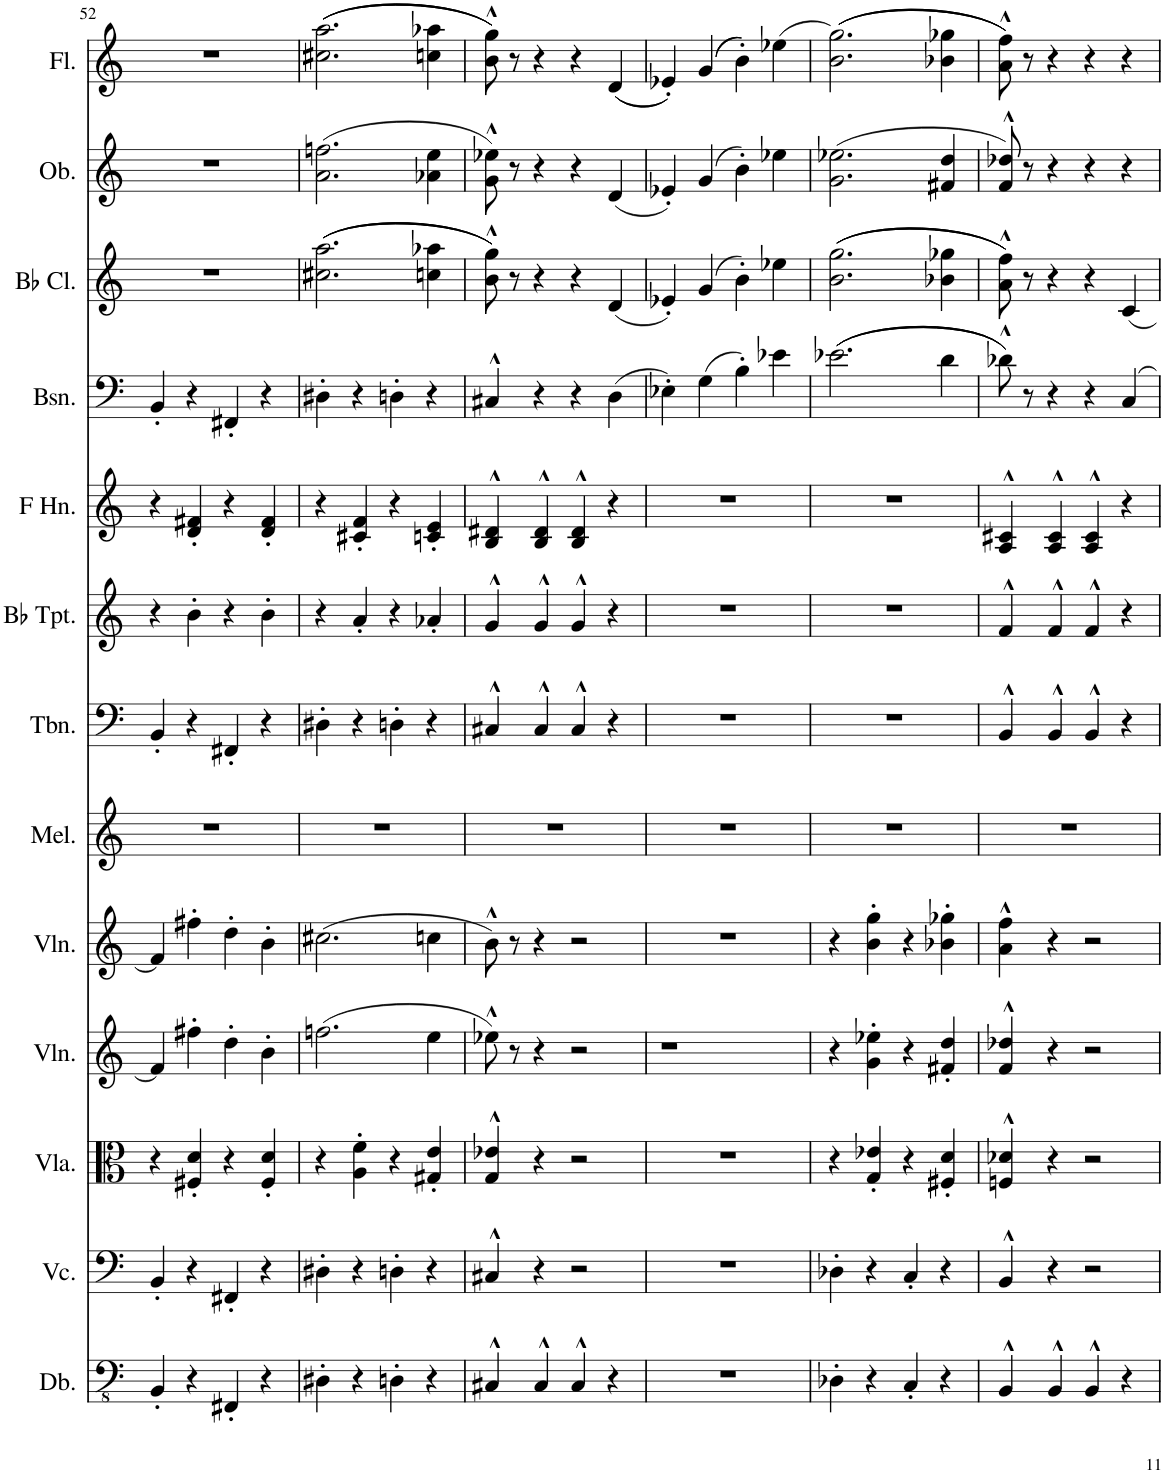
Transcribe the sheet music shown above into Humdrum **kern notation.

**kern	**kern	**kern	**kern	**kern	**kern	**kern	**kern	**kern	**kern	**kern	**kern	**kern
*part13	*part12	*part11	*part10	*part9	*part8	*part7	*part6	*part5	*part4	*part3	*part2	*part1
*staff13	*staff12	*staff11	*staff10	*staff9	*staff8	*staff7	*staff6	*staff5	*staff4	*staff3	*staff2	*staff1
*I"Double Bass	*I"Violoncello	*I"Viola	*I"Violin	*I"Violin	*I"Melodica	*I"Trombone	*I"Bb Trumpet	*I"Horn in F	*I"Bassoon	*I"Bb Clarinet	*I"Oboe	*I"Flute
*I'Db.	*I'Vc.	*I'Vla.	*I'Vln.	*I'Vln.	*I'Mel.	*I'Tbn.	*I'Bb Tpt.	*	*I'Bsn.	*I'Bb Cl.	*I'Ob.	*I'Fl.
!!LO:PB:g=z
*clefFv4	*clefF4	*clefC3	*clefG2	*clefG2	*clefG2	*clefF4	*clefG2	*clefG2	*clefF4	*clefG2	*clefG2	*clefG2
*ITrd7c12	*	*	*	*	*	*	*ITrd1c2	*ITrd4c7	*	*ITrd1c2	*	*
*k[]	*k[]	*k[]	*k[]	*k[]	*k[]	*k[]	*k[]	*k[]	*k[]	*k[]	*k[]	*k[]
*M2/2	*M2/2	*M2/2	*M2/2	*M2/2	*M2/2	*M2/2	*M2/2	*M2/2	*M2/2	*M2/2	*M2/2	*M2/2
*met(c|)	*met(c|)	*met(c|)	*met(c|)	*met(c|)	*met(c|)	*met(c|)	*met(c|)	*met(c|)	*met(c|)	*met(c|)	*met(c|)	*met(c|)
=52	=52	=52	=52	=52	=52	=52	=52	=52	=52	=52	=52	=52
4BBB'/	4BB'/	4r	4f#/]	4f#/]	1r	4BB'/	4r	4r	4BB'/	1r	1r	1r
4r	4r	4F#X/' 4d/'	4ff#X'\	4ff#X'\	.	4r	4b'\	4d/' 4f#X/'	4r	.	.	.
4FFF#X'/	4FF#X'/	4r	4dd'\	4dd'\	.	4FF#X'/	4r	4r	4FF#X'/	.	.	.
4r	4r	4F#/' 4d/'	4b'\	4b'\	.	4r	4b'\	4d/' 4f#/'	4r	.	.	.
=53	=53	=53	=53	=53	=53	=53	=53	=53	=53	=53	=53	=53
4DD#X'\	4D#X'\	4r	(2.ffn\	(2.cc#X\	1r	4D#X'\	4r	4r	4D#X'\	(((2.cc#X\ 2.aa\	(2.a\ 2.ffn\	(((2.cc#X\ 2.aa\
4r	4r	4A\' 4f\'	.	.	.	4r	4a'/	4c#X/' 4f/'	4r	.	.	.
4DDn'\	4Dn'\	4r	.	.	.	4Dn'\	4r	4r	4Dn'\	.	.	.
4r	4r	4G#X/' 4e/'	4ee\	4ccn\	.	4r	4a-X'/	4cn/' 4e/'	4r	4ccn\ 4aa-X\	4a-X\ 4ee\	4ccn\ 4aa-X\
=54	=54	=54	=54	=54	=54	=54	=54	=54	=54	=54	=54	=54
4CC#X^^/	4C#X^^/	4G/^^ 4e-X/^^	8ee-X^^\)	8b^^\)	1r	4C#X^^/	4g^^/	4B/^^ 4d#X/^^	4C#X^^/	8b\^^ 8gg\^^)))	8g\^^ 8ee-X\^^)	8b\^^ 8gg\^^)))
.	.	.	8r	8r	.	.	.	.	.	8r	8r	8r
4CC#^^/	4r	4r	4r	4r	.	4C#^^/	4g^^/	4B/^^ 4d#/^^	4r	4r	4r	4r
4CC#^^/	2r	2r	2r	2r	.	4C#^^/	4g^^/	4B/^^ 4d#/^^	4r	4r	4r	4r
4r	.	.	.	.	.	4r	4r	4r	(4D\	(4d/	(4d/	((4d/
=55	=55	=55	=55	=55	=55	=55	=55	=55	=55	=55	=55	=55
1r	1r	1r	1r	1r	1r	1r	1r	1r	4E-X'\)	4e-X'/)	4e-X'/)	4e-X'/))
.	.	.	.	.	.	.	.	.	(4G\	(4g/	(4g/	((4g/
.	.	.	.	.	.	.	.	.	4B'\)	4b'\)	4b'\)	4b'\))
.	.	.	.	.	.	.	.	.	4e-X\	4ee-X\	4ee-X\	(4ee-X\
=56	=56	=56	=56	=56	=56	=56	=56	=56	=56	=56	=56	=56
4DD-X'\	4D-X'\	4r	4r	4r	1r	1r	1r	1r	(((2.e-X\	(((2.b\ 2.gg\	(2.g\ 2.ee-X\	(((2.b\ 2.gg\)
4r	4r	4G/' 4e-X/'	4g\' 4ee-X\'	4b\' 4gg\'	.	.	.	.	.	.	.	.
4CC'/	4C'/	4r	4r	4r	.	.	.	.	.	.	.	.
4r	4r	4F#X/' 4d/'	4f#X/' 4dd/'	4b-X\' 4gg-X\'	.	.	.	.	4d\	4b-X\ 4gg-X\	4f#X/ 4dd/	4b-X\ 4gg-X\
=57	=57	=57	=57	=57	=57	=57	=57	=57	=57	=57	=57	=57
4BBB^^/	4BB^^/	4Fn/^^ 4d-X/^^	4f/^^ 4dd-X/^^	4a\^^ 4ff\^^	1r	4BB^^/	4f^^/	4A/^^ 4c#X/^^	8d-X^^\)))	8a\^^ 8ff\^^)))	8f/^^ 8dd-X/^^)	8a\^^ 8ff\^^)))
.	.	.	.	.	.	.	.	.	8r	8r	8r	8r
4BBB^^/	4r	4r	4r	4r	.	4BB^^/	4f^^/	4A/^^ 4c#/^^	4r	4r	4r	4r
4BBB^^/	2r	2r	2r	2r	.	4BB^^/	4f^^/	4A/^^ 4c#/^^	4r	4r	4r	4r
4r	.	.	.	.	.	4r	4r	4r	4C/	4c/	4r	4r
=	=	=	=	=	=	=	=	=	=	=	=	=
*-	*-	*-	*-	*-	*-	*-	*-	*-	*-	*-	*-	*-
